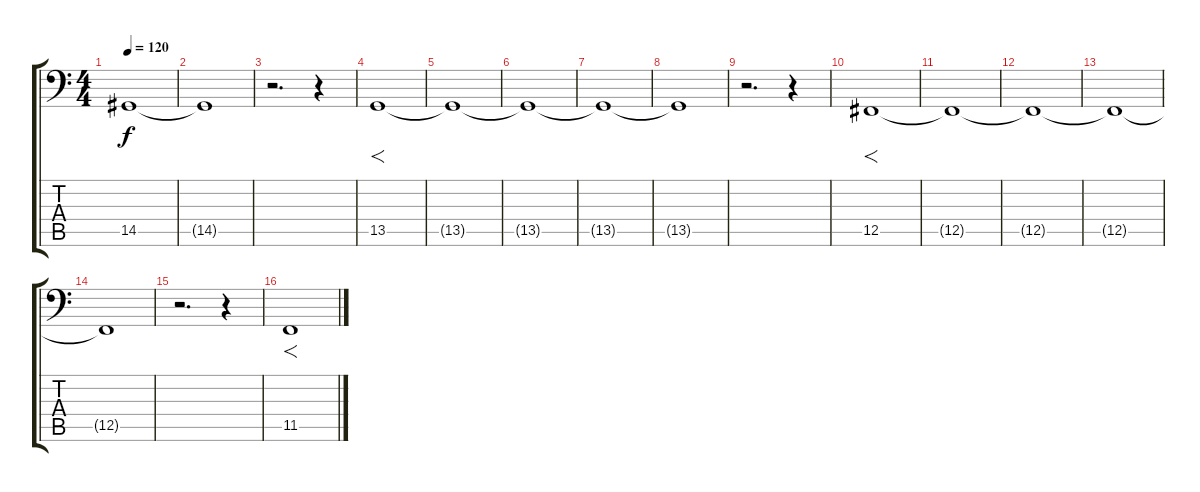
\track "" {instrument choiraahs}
\staff {score tabs}
\tuning (Db3 Ab2 E2 B1 Gb1 Db1) {hide}
\ts (4 4)
\tempo 120
\clef f4
\ks c
14.5{t}.1{dy f} |
14.5{t}.1 |
r.2{d} r.4{volume 6} |
13.5.1{f} |
13.5{t}.1 |
13.5{t}.1{volume 0} |
13.5{t}.1 |
13.5{t}.1 |
r.2{d} r.4{volume 6} |
12.5.1{f} |
12.5{t}.1 |
12.5{t}.1{volume 0} |
12.5{t}.1 |
12.5{t}.1 |
r.2{d} r.4{volume 6} |
11.5.1{f}
